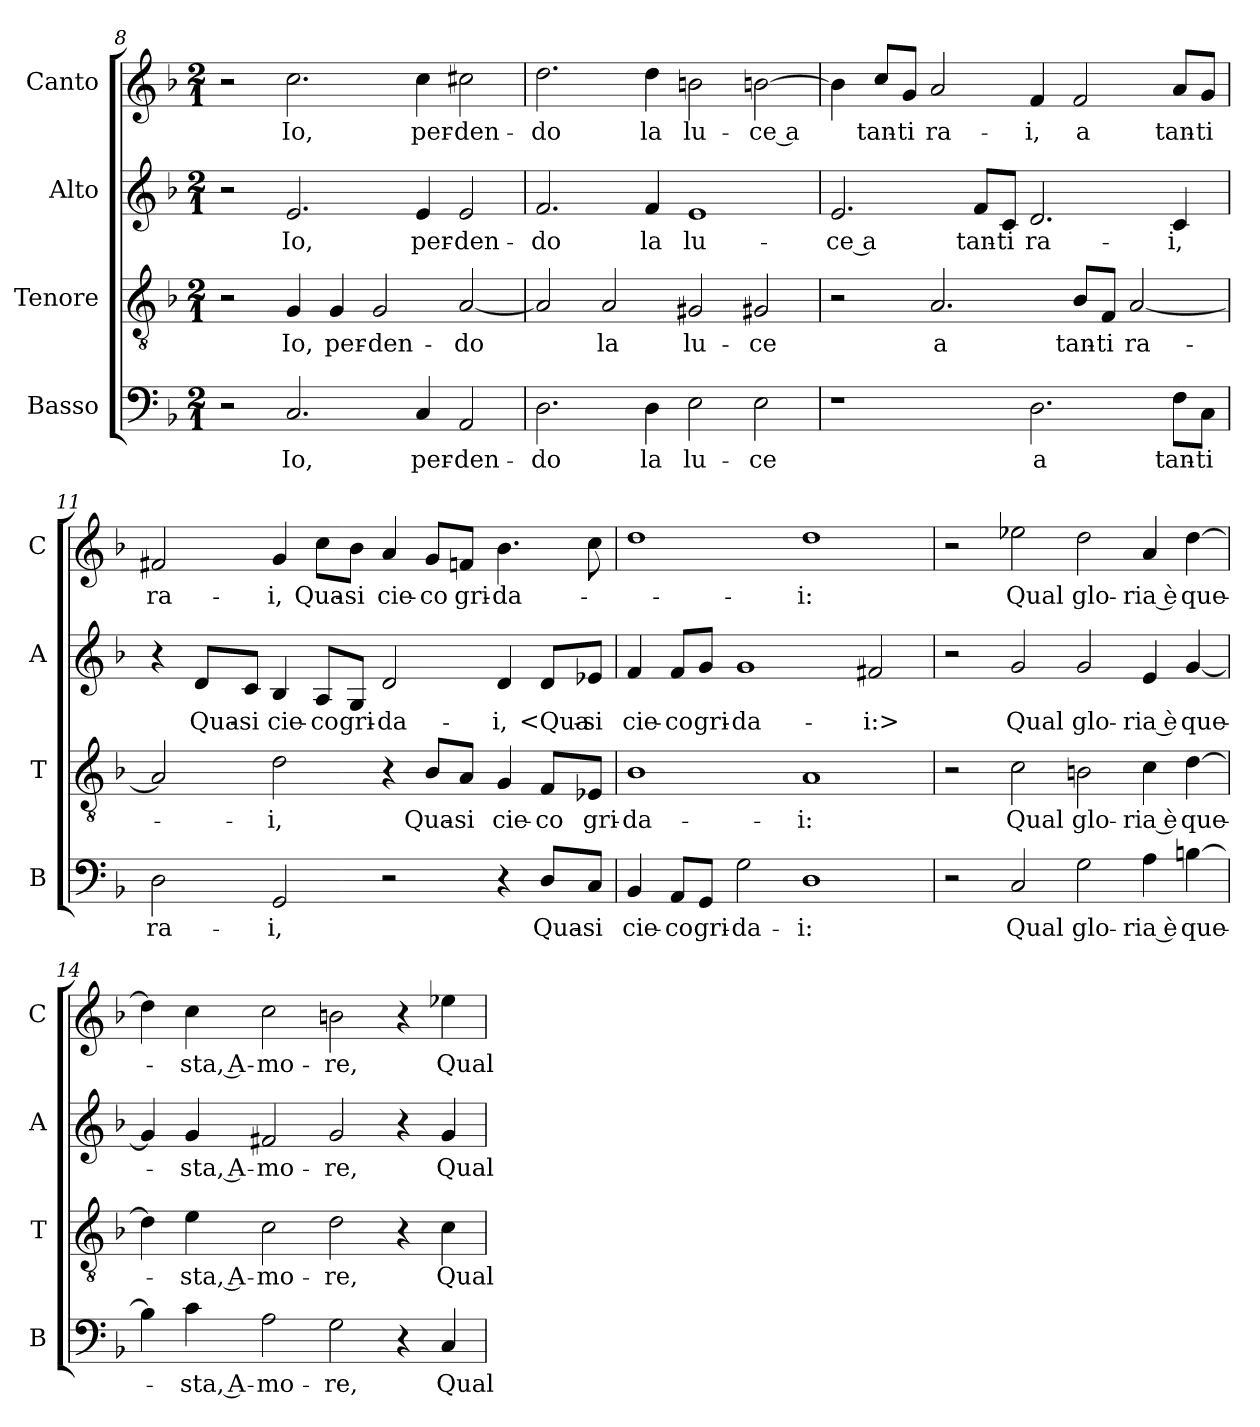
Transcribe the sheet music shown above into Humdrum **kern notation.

**kern	**text	**kern	**text	**kern	**text	**kern	**text
*part4	*part4	*part3	*part3	*part2	*part2	*part1	*part1
*staff4	*staff4	*staff3	*staff3	*staff2	*staff2	*staff1	*staff1
*I"Basso	*	*I"Tenore	*	*I"Alto	*	*I"Canto	*
*I'B	*	*I'T	*	*I'A	*	*I'C	*
*clefF4	*	*clefGv2	*	*clefG2	*	*clefG2	*
*k[b-]	*	*k[b-]	*	*k[b-]	*	*k[b-]	*
*M2/1	*	*M2/1	*	*M2/1	*	*M2/1	*
=8	=8	=8	=8	=8	=8	=8	=8
2r	.	2r	.	2r	.	2r	.
2.C	Io,	4G	Io,	2.e	Io,	2.cc	Io,
.	.	4G	per-	.	.	.	.
.	.	2G	-den-	.	.	.	.
4C	per-	.	.	4e	per-	4cc	per-
2AA	-den-	[2A	-do	2e	-den-	2cc#X	-den-
=9	=9	=9	=9	=9	=9	=9	=9
2.D	-do	2A]	.	2.f	-do	2.dd	-do
.	.	2A	la	.	.	.	.
4D	la	.	.	4f	la	4dd	la
2E	lu-	2G#X	lu-	1e	lu-	2bn	lu-
2E	-ce	2G#X	-ce	.	.	[2bn	-ce a
=10	=10	=10	=10	=10	=10	=10	=10
1r	.	2r	.	2.e	-ce a	4b]	.
.	.	.	.	.	.	8cc/L	tan-
.	.	.	.	.	.	8g/J	-ti
.	.	2.A	a	.	.	2a	ra-
.	.	.	.	8f/L	tan-	.	.
.	.	.	.	8c/J	-ti	.	.
2.D	a	.	.	2.d	ra-	4f	-i,
.	.	8B-/L	tan-	.	.	2f	a
.	.	8F/J	-ti	.	.	.	.
.	.	[2A	ra-	.	.	.	.
8F\L	tan-	.	.	4c	-i,	8a/L	tan-
8C\J	-ti	.	.	.	.	8g/J	-ti
=11	=11	=11	=11	=11	=11	=11	=11
2D	ra-	2A]	.	4r	.	2f#X	ra-
.	.	.	.	8d/L	Qua-	.	.
.	.	.	.	8c/J	-si	.	.
2GG	-i,	2d	-i,	4B-	cie-	4g	-i,
.	.	.	.	8A/L	-co	8cc\L	Qua-
.	.	.	.	8G/J	gri-	8b-\J	-si
2r	.	4r	.	2d	-da-	4a	cie-
.	.	8B-/L	Qua-	.	.	8g/L	-co
.	.	8A/J	-si	.	.	8fn/J	gri-
4r	.	4G	cie-	4d	-i,	4.b-	-da-
8D/L	Qua-	8F/L	-co	8d/L	<Qua-	.	.
8C/J	-si	8E-X/J	gri-	8e-X/J	-si	8cc	.
=12	=12	=12	=12	=12	=12	=12	=12
4BB-	cie-	1B-	-da-	4f	cie-	1dd	.
8AA/L	-co	.	.	8f/L	-co	.	.
8GG/J	gri-	.	.	8g/J	gri-	.	.
2G	-da-	.	.	1g	-da-	.	.
1D	-i:	1A	-i:	.	.	1dd	-i:
.	.	.	.	2f#X	-i:>	.	.
=13	=13	=13	=13	=13	=13	=13	=13
2r	.	2r	.	2r	.	2r	.
2C	Qual	2c	Qual	2g	Qual	2ee-X	Qual
2G	glo-	2Bn	glo-	2g	glo-	2dd	glo-
4A	-ria è	4c	-ria è	4e	-ria è	4a	-ria è
[4Bn	que-	[4d	que-	[4g	que-	[4dd	que-
=14	=14	=14	=14	=14	=14	=14	=14
4B]	.	4d]	.	4g]	.	4dd]	.
4c	-sta, A-	4e	-sta, A-	4g	-sta, A-	4cc	-sta, A-
2A	-mo-	2c	-mo-	2f#X	-mo-	2cc	-mo-
2G	-re,	2d	-re,	2g	-re,	2bn	-re,
4r	.	4r	.	4r	.	4r	.
4C	Qual	4c	Qual	4g	Qual	4ee-X	Qual
=	=	=	=	=	=	=	=
*-	*-	*-	*-	*-	*-	*-	*-
